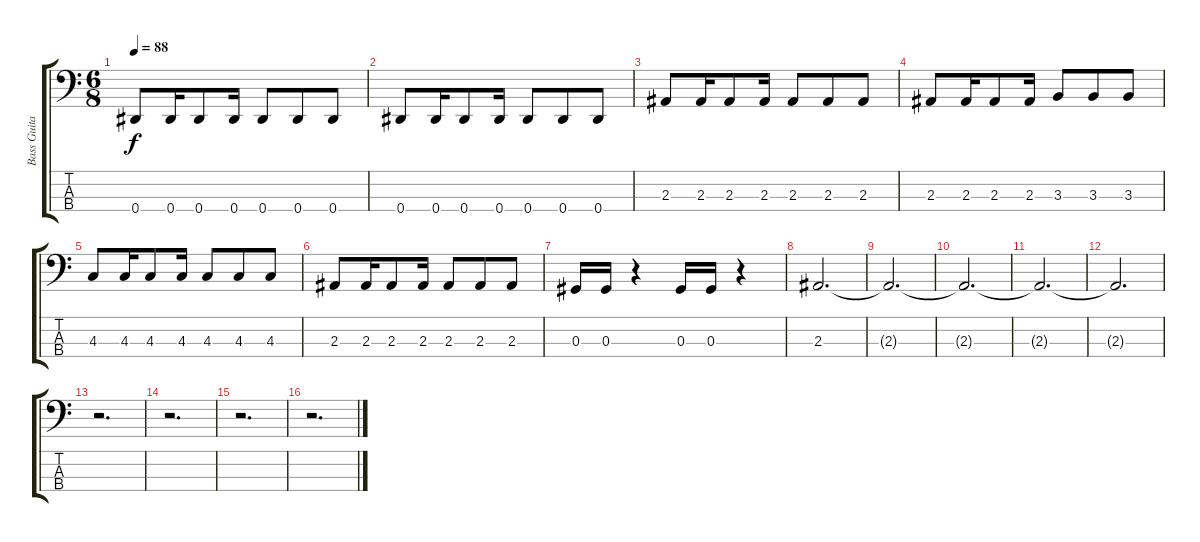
\track ("Bass Guitar" "Bass Guita") {instrument electricbassfinger}
\staff {score tabs}
\tuning (Gb2 Db2 Ab1 Eb1) {hide}
\ts (6 8)
\tempo 88
\clef f4
\ks c
0.4.8{dy f} 0.4.16 0.4.8 0.4.16 0.4.8 0.4.8 0.4.8 |
0.4.8 0.4.16 0.4.8 0.4.16 0.4.8 0.4.8 0.4.8 |
2.3.8 2.3.16 2.3.8 2.3.16 2.3.8 2.3.8 2.3.8 |
2.3.8 2.3.16 2.3.8 2.3.16 3.3.8 3.3.8 3.3.8 |
4.3.8 4.3.16 4.3.8 4.3.16 4.3.8 4.3.8 4.3.8 |
2.3.8 2.3.16 2.3.8 2.3.16 2.3.8 2.3.8 2.3.8 |
0.3.16 0.3.16 r.4 0.3.16 0.3.16 r.4 |
2.3.2{d} |
2.3{t}.2{d} |
2.3{t}.2{d} |
2.3{t}.2{d} |
2.3{t}.2{d} |
r.2{d} |
r.2{d} |
r.2{d} |
r.2{d}
